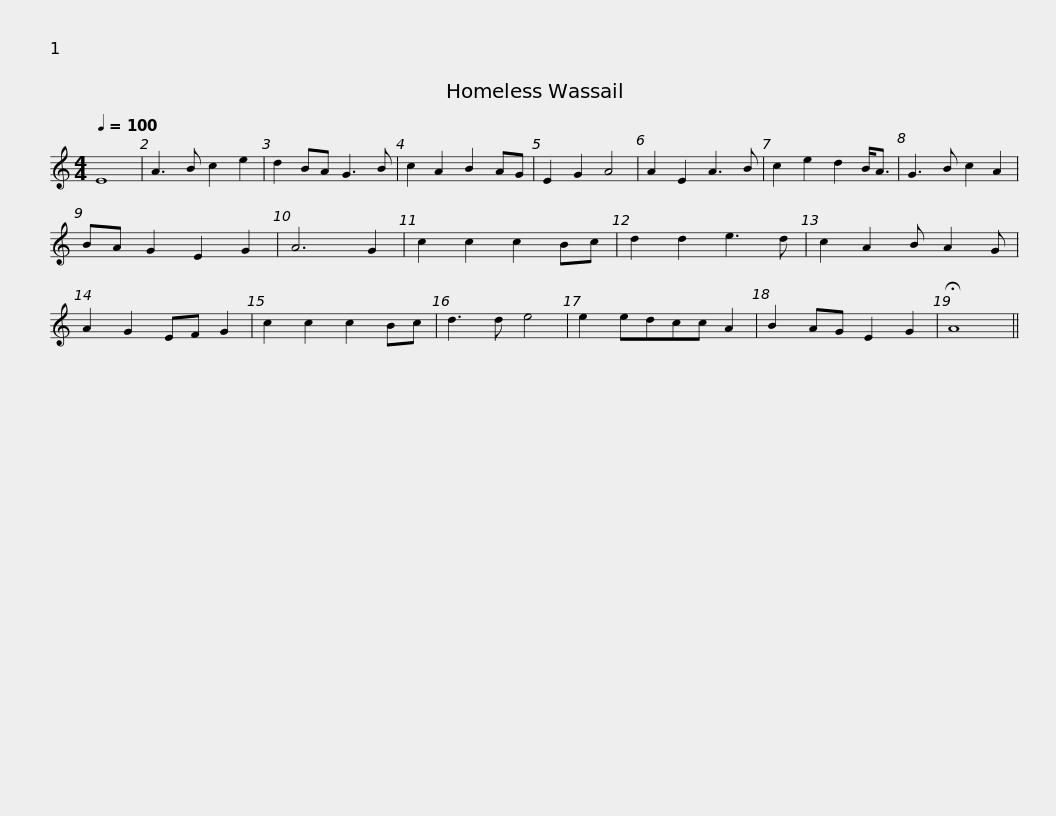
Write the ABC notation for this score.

X:1
L:1/8
Q:1/4=100
M:4/4
I:linebreak $
K:C
V:1 treble
V:1
 E8 | A3 B c2 e2 | d2 BA G3 B | c2 A2 B2 AG | E2 G2 A4 | %5
 A2 E2 A3 B | c2 e2 d2 B<A | G3 B c2 A2 | BA G2 E2 G2 | A6 G2 |$ %10
 c2 c2 c2 Bc | d2 d2 e3 d | c2 A2 B A2 G | A2 G2 EF G2 | c2 c2 c2 Bc | %15
 d3 d e4 | e2 edcc A2 | B2 AG E2 G2 | !fermata!A8 || %19
